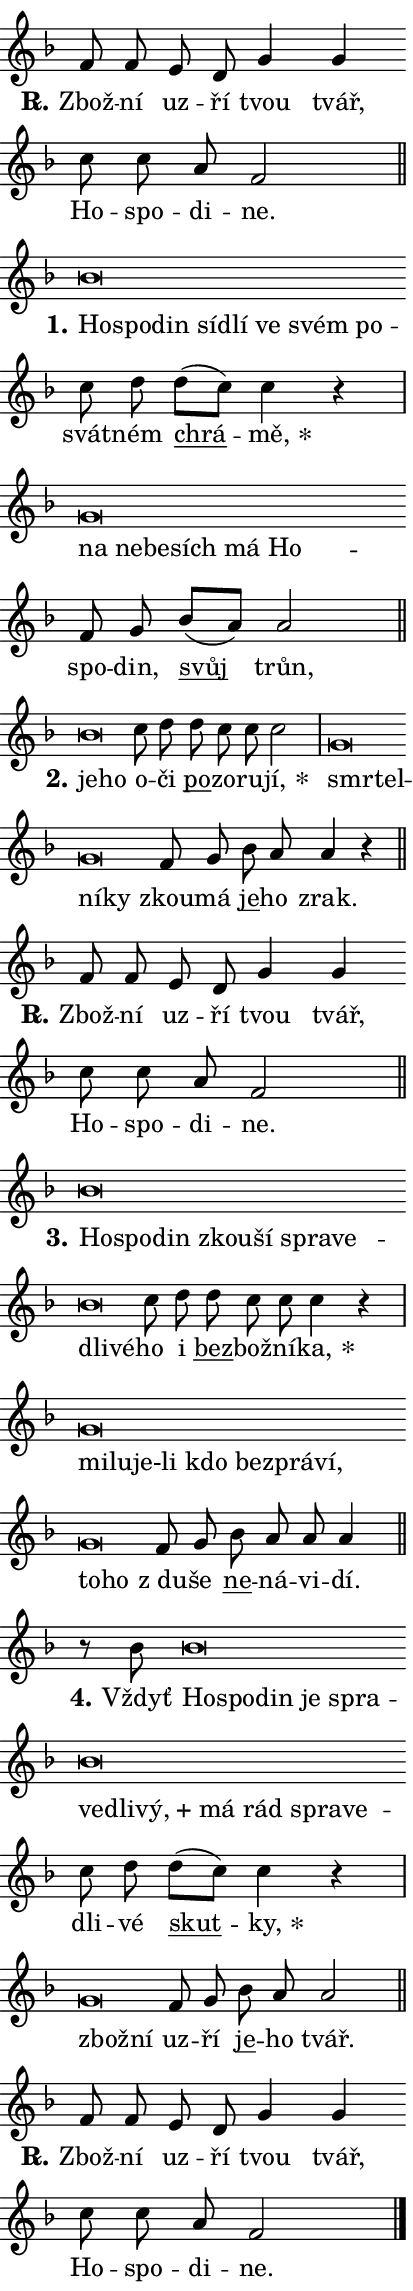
\version "2.24.0"
\header { tagline = "" }
\paper {
  indent = 0\cm
  top-margin = 0\cm
  right-margin = 0.13\cm % to fit lyric hyphens
  bottom-margin = 0\cm
  left-margin = 0\cm
  paper-width = 7\cm
  page-breaking = #ly:one-page-breaking
  system-system-spacing.basic-distance = #11
  score-system-spacing.basic-distance = #11
  ragged-last = ##f
}


%% Author: Thomas Morley
%% https://lists.gnu.org/archive/html/lilypond-user/2020-05/msg00002.html
#(define (line-position grob)
"Returns position of @var[grob} in current system:
   @code{'start}, if at first time-step
   @code{'end}, if at last time-step
   @code{'middle} otherwise
"
  (let* ((col (ly:item-get-column grob))
         (ln (ly:grob-object col 'left-neighbor))
         (rn (ly:grob-object col 'right-neighbor))
         (col-to-check-left (if (ly:grob? ln) ln col))
         (col-to-check-right (if (ly:grob? rn) rn col))
         (break-dir-left
           (and
             (ly:grob-property col-to-check-left 'non-musical #f)
             (ly:item-break-dir col-to-check-left)))
         (break-dir-right
           (and
             (ly:grob-property col-to-check-right 'non-musical #f)
             (ly:item-break-dir col-to-check-right))))
        (cond ((eqv? 1 break-dir-left) 'start)
              ((eqv? -1 break-dir-right) 'end)
              (else 'middle))))

#(define (tranparent-at-line-position vctor)
  (lambda (grob)
  "Relying on @code{line-position} select the relevant enry from @var{vctor}.
Used to determine transparency,"
    (case (line-position grob)
      ((end) (not (vector-ref vctor 0)))
      ((middle) (not (vector-ref vctor 1)))
      ((start) (not (vector-ref vctor 2))))))

noteHeadBreakVisibility =
#(define-music-function (break-visibility)(vector?)
"Makes @code{NoteHead}s transparent relying on @var{break-visibility}"
#{
  \override NoteHead.transparent =
    #(tranparent-at-line-position break-visibility)
#})

#(define delete-ledgers-for-transparent-note-heads
  (lambda (grob)
    "Reads whether a @code{NoteHead} is transparent.
If so this @code{NoteHead} is removed from @code{'note-heads} from
@var{grob}, which is supposed to be @code{LedgerLineSpanner}.
As a result ledgers are not printed for this @code{NoteHead}"
    (let* ((nhds-array (ly:grob-object grob 'note-heads))
           (nhds-list
             (if (ly:grob-array? nhds-array)
                 (ly:grob-array->list nhds-array)
                 '()))
           ;; Relies on the transparent-property being done before
           ;; Staff.LedgerLineSpanner.after-line-breaking is executed.
           ;; This is fragile ...
           (to-keep
             (remove
               (lambda (nhd)
                 (ly:grob-property nhd 'transparent #f))
               nhds-list)))
      ;; TODO find a better method to iterate over grob-arrays, similiar
      ;; to filter/remove etc for lists
      ;; For now rebuilt from scratch
      (set! (ly:grob-object grob 'note-heads)  '())
      (for-each
        (lambda (nhd)
          (ly:pointer-group-interface::add-grob grob 'note-heads nhd))
        to-keep))))

squashNotes = {
  \override NoteHead.X-extent = #'(-0.2 . 0.2)
  \override NoteHead.Y-extent = #'(-0.75 . 0)
  \override NoteHead.stencil =
    #(lambda (grob)
       (let ((pos (ly:grob-property grob 'staff-position)))
         (begin
           (if (< pos -7) (display "ERROR: Lower brevis then expected\n") (display ""))
           (if (<= pos -6) ly:text-interface::print ly:note-head::print))))
}
unSquashNotes = {
  \revert NoteHead.X-extent
  \revert NoteHead.Y-extent
  \revert NoteHead.stencil
}

hideNotes = \noteHeadBreakVisibility #begin-of-line-visible
unHideNotes = \noteHeadBreakVisibility #all-visible

% work-around for resetting accidentals
% https://lilypond.org/doc/v2.23/Documentation/notation/displaying-rhythms#unmetered-music
cadenzaMeasure = {
  \cadenzaOff
  \partial 1024 s1024
  \cadenzaOn
}

#(define-markup-command (accent layout props text) (markup?)
  "Underline accented syllable"
  (interpret-markup layout props
    #{\markup \override #'(offset . 4.3) \underline { #text }#}))

responsum = \markup \concat {
  "R" \hspace #-1.05 \path #0.1 #'((moveto 0 0.07) (lineto 0.9 0.8)) \hspace #0.05 "."
}

spaceSize = #0.6828661417322834 % exact space size for TeX Gyre Schola

\layout {
  \context {
    \Staff
    \remove "Time_signature_engraver"
    \override LedgerLineSpanner.after-line-breaking = #delete-ledgers-for-transparent-note-heads
  }
  \context {
    \Lyrics {
      \override LyricSpace.minimum-distance = \spaceSize
      \override LyricText.font-name = #"TeX Gyre Schola"
      \override LyricText.font-size = 1
      \override StanzaNumber.font-name = #"TeX Gyre Schola Bold"
      \override StanzaNumber.font-size = 1
    }
  }
  \context {
    \Score 
    \override NoteHead.text =
      #(lambda (grob) 
        (let ((pos (ly:grob-property grob 'staff-position)))
          #{\markup {
            \combine
              \halign #-0.55 \raise #(if (= pos -6) 0 0.5) \override #'(thickness . 2) \draw-line #'(3.2 . 0)
              \musicglyph "noteheads.sM1"
          }#}))
  }
}

% magnetic-lyrics.ily
%
%   written by
%     Jean Abou Samra <jean@abou-samra.fr>
%     Werner Lemberg <wl@gnu.org>
%
%   adapted by
%     Jiri Hon <jiri.hon@gmail.com>
%
% Version 2022-Apr-15

% https://www.mail-archive.com/lilypond-user@gnu.org/msg149350.html

#(define (Left_hyphen_pointer_engraver context)
   "Collect syllable-hyphen-syllable occurrences in lyrics and store
them in properties.  This engraver only looks to the left.  For
example, if the lyrics input is @code{foo -- bar}, it does the
following.

@itemize @bullet
@item
Set the @code{text} property of the @code{LyricHyphen} grob between
@q{foo} and @q{bar} to @code{foo}.

@item
Set the @code{left-hyphen} property of the @code{LyricText} grob with
text @q{foo} to the @code{LyricHyphen} grob between @q{foo} and
@q{bar}.
@end itemize

Use this auxiliary engraver in combination with the
@code{lyric-@/text::@/apply-@/magnetic-@/offset!} hook."
   (let ((hyphen #f)
         (text #f))
     (make-engraver
      (acknowledgers
       ((lyric-syllable-interface engraver grob source-engraver)
        (set! text grob)))
      (end-acknowledgers
       ((lyric-hyphen-interface engraver grob source-engraver)
        ;(when (not (grob::has-interface grob 'lyric-space-interface))
          (set! hyphen grob)));)
      ((stop-translation-timestep engraver)
       (when (and text hyphen)
         (ly:grob-set-object! text 'left-hyphen hyphen))
       (set! text #f)
       (set! hyphen #f)))))

#(define (lyric-text::apply-magnetic-offset! grob)
   "If the space between two syllables is less than the value in
property @code{LyricText@/.details@/.squash-threshold}, move the right
syllable to the left so that it gets concatenated with the left
syllable.

Use this function as a hook for
@code{LyricText@/.after-@/line-@/breaking} if the
@code{Left_@/hyphen_@/pointer_@/engraver} is active."
   (let ((hyphen (ly:grob-object grob 'left-hyphen #f)))
     (when hyphen
       (let ((left-text (ly:spanner-bound hyphen LEFT)))
         (when (grob::has-interface left-text 'lyric-syllable-interface)
           (let* ((common (ly:grob-common-refpoint grob left-text X))
                  (this-x-ext (ly:grob-extent grob common X))
                  (left-x-ext
                   (begin
                     ;; Trigger magnetism for left-text.
                     (ly:grob-property left-text 'after-line-breaking)
                     (ly:grob-extent left-text common X)))
                  ;; `delta` is the gap width between two syllables.
                  (delta (- (interval-start this-x-ext)
                            (interval-end left-x-ext)))
                  (details (ly:grob-property grob 'details))
                  (threshold (assoc-get 'squash-threshold details 0.2)))
             (when (< delta threshold)
               (let* (;; We have to manipulate the input text so that
                      ;; ligatures crossing syllable boundaries are not
                      ;; disabled.  For languages based on the Latin
                      ;; script this is essentially a beautification.
                      ;; However, for non-Western scripts it can be a
                      ;; necessity.
                      (lt (ly:grob-property left-text 'text))
                      (rt (ly:grob-property grob 'text))
                      (is-space (grob::has-interface hyphen 'lyric-space-interface))
                      (space (if is-space " " ""))
                      (extra-delta (if is-space spaceSize 0))
                      ;; Append new syllable.
                      (ltrt-space (if (and (string? lt) (string? rt))
                                (string-append lt space rt)
                                (make-concat-markup (list lt space rt))))
                      ;; Right-align `ltrt` to the right side.
                      (ltrt-space-markup (grob-interpret-markup
                               grob
                               (make-translate-markup
                                (cons (interval-length this-x-ext) 0)
                                (make-right-align-markup ltrt-space)))))
                 (begin
                   ;; Don't print `left-text`.
                   (ly:grob-set-property! left-text 'stencil #f)
                   ;; Set text and stencil (which holds all collected
                   ;; syllables so far) and shift it to the left.
                   (ly:grob-set-property! grob 'text ltrt-space)
                   (ly:grob-set-property! grob 'stencil ltrt-space-markup)
                   (ly:grob-translate-axis! grob (- (- delta extra-delta)) X))))))))))


#(define (lyric-hyphen::displace-bounds-first grob)
   ;; Make very sure this callback isn't triggered too early.
   (let ((left (ly:spanner-bound grob LEFT))
         (right (ly:spanner-bound grob RIGHT)))
     (ly:grob-property left 'after-line-breaking)
     (ly:grob-property right 'after-line-breaking)
     (ly:lyric-hyphen::print grob)))

squashThreshold = #0.4

\layout {
  \context {
    \Lyrics
    \consists #Left_hyphen_pointer_engraver
    \override LyricText.after-line-breaking =
      #lyric-text::apply-magnetic-offset!
    \override LyricHyphen.stencil = #lyric-hyphen::displace-bounds-first
    \override LyricText.details.squash-threshold = \squashThreshold
    \override LyricHyphen.minimum-distance = 0
    \override LyricHyphen.minimum-length = \squashThreshold
  }
}

squashText = \override LyricText.details.squash-threshold = 9999
unSquashText = \override LyricText.details.squash-threshold = \squashThreshold

leftText = \override LyricText.self-alignment-X = #LEFT
unLeftText = \revert LyricText.self-alignment-X

starOffset = #(lambda (grob) 
                (let ((x_offset (ly:self-alignment-interface::aligned-on-x-parent grob)))
                  (if (= x_offset 0) 0 (+ x_offset 1.2))))

star = #(define-music-function (syllable)(string?)
"Append star separator at the end of a syllable"
#{
  \once \override LyricText.X-offset = #starOffset
  \lyricmode { \markup {
    #syllable
    \override #'((font-name . "TeX Gyre Schola Bold")) \hspace #0.2 \lower #0.65 \larger "*"
  } }
#})

starAccent = #(define-music-function (syllable)(string?)
"Append star separator at the end of a syllable and make accent"
#{
  \once \override LyricText.X-offset = #starOffset
  \lyricmode { \markup {
    \accent #syllable
    \override #'((font-name . "TeX Gyre Schola Bold")) \hspace #0.2 \lower #0.65 \larger "*"
  } }
#})

breath = #(define-music-function (syllable)(string?)
"Append breathing indicator at the end of a syllable"
#{
  \lyricmode { \markup { #syllable "+" } }
#})

optionalBreath = #(define-music-function (syllable)(string?)
"Append optional breathing indicator at the end of a syllable"
#{
  \lyricmode { \markup { #syllable "(+)" } }
#})


\score {
    <<
        \new Voice = "melody" { \cadenzaOn \key f \major \relative { f'8 f e d g4 g \bar "" c8 c a f2 \cadenzaMeasure \bar "||" \break } }
        \new Lyrics \lyricsto "melody" { \lyricmode { \set stanza = \responsum
Zbož -- ní uz -- ří tvou tvář, Ho -- spo -- di -- ne. } }
    >>
    \layout {}
}

\score {
    <<
        \new Voice = "melody" { \cadenzaOn \key f \major \relative { \squashNotes bes'\breve*1/16 \hideNotes \breve*1/16 \bar "" \breve*1/16 \bar "" \breve*1/16 \bar "" \breve*1/16 \bar "" \breve*1/16 \bar "" \breve*1/16 \breve*1/16 \bar "" \unHideNotes \unSquashNotes c8 d \bar "" d[( c)] c4 r \cadenzaMeasure \bar "|" \squashNotes g\breve*1/16 \hideNotes \breve*1/16 \bar "" \breve*1/16 \bar "" \breve*1/16 \bar "" \breve*1/16 \breve*1/16 \bar "" \unHideNotes \unSquashNotes f8 g \bar "" bes[( a)] a2 \cadenzaMeasure \bar "||" \break } }
        \new Lyrics \lyricsto "melody" { \lyricmode { \set stanza = "1."
\leftText Ho -- \squashText spo -- din sí -- dlí ve svém po -- \unLeftText \unSquashText svát -- ném \markup \accent chrá -- \star mě, \leftText na \squashText ne -- be -- sích má Ho -- \unLeftText \unSquashText spo -- din, \markup \accent svůj trůn, } }
    >>
    \layout {}
}

\score {
    <<
        \new Voice = "melody" { \cadenzaOn \key f \major \relative { \squashNotes bes'\breve*1/16 \hideNotes \breve*1/16 \bar "" \unHideNotes \unSquashNotes c8 d \bar "" d c c c2 \cadenzaMeasure \bar "|" \squashNotes g\breve*1/16 \hideNotes \breve*1/16 \bar "" \breve*1/16 \breve*1/16 \bar "" \unHideNotes \unSquashNotes f8 g \bar "" bes a a4 r \cadenzaMeasure \bar "||" \break } }
        \new Lyrics \lyricsto "melody" { \lyricmode { \set stanza = "2."
\leftText je -- \squashText ho \unLeftText \unSquashText o -- či \markup \accent po -- zo -- ru -- \star jí, \leftText smr -- \squashText tel -- ní -- ky \unLeftText \unSquashText zkou -- má \markup \accent je -- ho zrak. } }
    >>
    \layout {}
}

\score {
    <<
        \new Voice = "melody" { \cadenzaOn \key f \major \relative { f'8 f e d g4 g \bar "" c8 c a f2 \cadenzaMeasure \bar "||" \break } }
        \new Lyrics \lyricsto "melody" { \lyricmode { \set stanza = \responsum
Zbož -- ní uz -- ří tvou tvář, Ho -- spo -- di -- ne. } }
    >>
    \layout {}
}

\score {
    <<
        \new Voice = "melody" { \cadenzaOn \key f \major \relative { \squashNotes bes'\breve*1/16 \hideNotes \breve*1/16 \bar "" \breve*1/16 \bar "" \breve*1/16 \bar "" \breve*1/16 \bar "" \breve*1/16 \bar "" \breve*1/16 \bar "" \breve*1/16 \breve*1/16 \bar "" \unHideNotes \unSquashNotes c8 d \bar "" d c c c4 r \cadenzaMeasure \bar "|" \squashNotes g\breve*1/16 \hideNotes \breve*1/16 \bar "" \breve*1/16 \bar "" \breve*1/16 \bar "" \breve*1/16 \bar "" \breve*1/16 \bar "" \breve*1/16 \bar "" \breve*1/16 \breve*1/16 \bar "" \unHideNotes \unSquashNotes f8 g \bar "" bes a a a4 \cadenzaMeasure \bar "||" \break } }
        \new Lyrics \lyricsto "melody" { \lyricmode { \set stanza = "3."
\leftText Ho -- \squashText spo -- din zkou -- ší spra -- ve -- dli -- vé -- \unLeftText \unSquashText ho i \markup \accent bez -- bož -- ní -- \star ka, \leftText mi -- \squashText lu -- je-li kdo bez -- prá -- ví, to -- ho \unLeftText \unSquashText "z du" -- še \markup \accent ne -- ná -- vi -- dí. } }
    >>
    \layout {}
}

\score {
    <<
        \new Voice = "melody" { \cadenzaOn \key f \major \relative { r8 bes'8 \squashNotes bes\breve*1/16 \hideNotes \breve*1/16 \bar "" \breve*1/16 \bar "" \breve*1/16 \bar "" \breve*1/16 \bar "" \breve*1/16 \bar "" \breve*1/16 \bar "" \breve*1/16 \bar "" \breve*1/16 \bar "" \breve*1/16 \bar "" \breve*1/16 \breve*1/16 \bar "" \unHideNotes \unSquashNotes c8 d \bar "" d[( c)] c4 r \cadenzaMeasure \bar "|" \squashNotes g\breve*1/16 \hideNotes \breve*1/16 \bar "" \unHideNotes \unSquashNotes f8 g \bar "" bes a a2 \cadenzaMeasure \bar "||" \break } }
        \new Lyrics \lyricsto "melody" { \lyricmode { \set stanza = "4."
Vždyť \leftText Ho -- \squashText spo -- din je spra -- ve -- dli -- \breath "vý," má rád spra -- ve -- \unLeftText \unSquashText dli -- vé \markup \accent skut -- \star ky, \leftText zbož -- \squashText ní \unLeftText \unSquashText uz -- ří \markup \accent je -- ho tvář. } }
    >>
    \layout {}
}

\score {
    <<
        \new Voice = "melody" { \cadenzaOn \key f \major \relative { f'8 f e d g4 g \bar "" c8 c a f2 \cadenzaMeasure \bar "||" \break } \bar "|." }
        \new Lyrics \lyricsto "melody" { \lyricmode { \set stanza = \responsum
Zbož -- ní uz -- ří tvou tvář, Ho -- spo -- di -- ne. } }
    >>
    \layout {}
}
